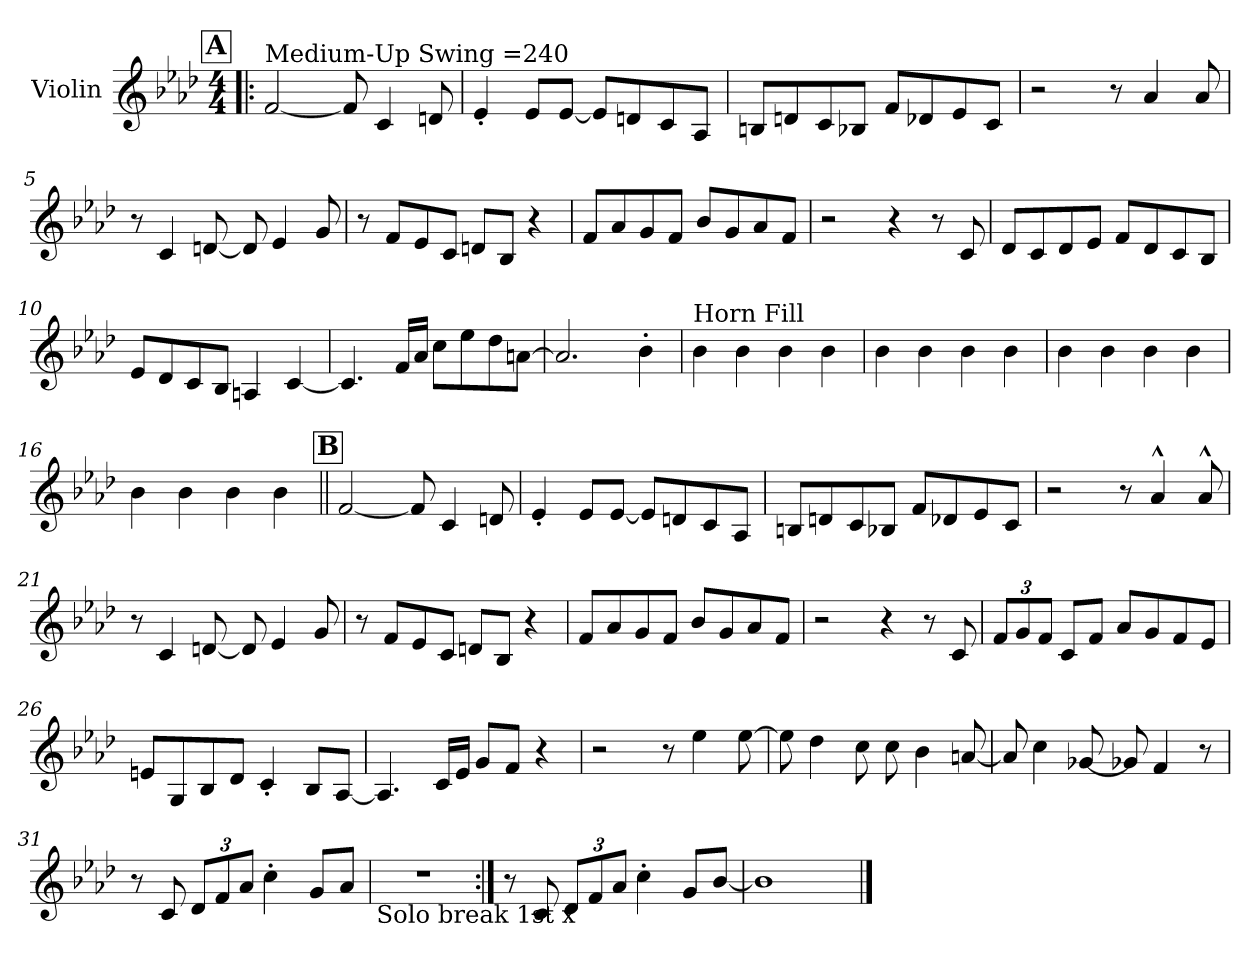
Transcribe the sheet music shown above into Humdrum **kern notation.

**kern
*part1
*staff1
*I"Violin
*I'Vln
*clefG2
*k[b-e-a-d-]
*A-:
*M4/4
!!LO:REH:place=s1:a:t=A
=1!|:
!LO:TX:a:t=Medium-Up Swing =240
[2f/
8f/]
4c/
8dn/
=2
4e-'/
8e-/L
[8e-/J
8e-/L]
8dn/
8c/
8A-/J
=3
8Bn/L
8dn/
8c/
8B-X/J
8f/L
8d-X/
8e-/
8c/J
=4
2r
8r
4a-/
8a-/
!!LO:LB:g=z
=5
8r
4c/
[8dn/
8d/]
4e-/
8g/
=6
8r
8f/L
8e-/
8c/J
8dn/L
8B-/J
4r
=7
8f/L
8a-/
8g/
8f/J
8b-/L
8g/
8a-/
8f/J
=8
2r
4r
8r
8c/
!!LO:LB:g=z
=9
8d-/L
8c/
8d-/
8e-/J
8f/L
8d-/
8c/
8B-/J
=10
8e-/L
8d-/
8c/
8B-/J
4An/
[4c/
=11
4.c/]
16f/L
16a-/J
8cc\L
8ee-\
8dd-\
[8an\J
=12
2.an/]
4b-'\
!!LO:LB:g=z
=13
!LO:TX:a:t=Horn Fill
4b-\
4b-\
4b-\
4b-\
=14
4b-\
4b-\
4b-\
4b-\
=15
4b-\
4b-\
4b-\
4b-\
=16
4b-\
4b-\
4b-\
4b-\
!!LO:LB:g=z
!!LO:REH:place=s1:a:t=B
=17||
[2f/
8f/]
4c/
8dn/
=18
4e-'/
8e-/L
[8e-/J
8e-/L]
8dn/
8c/
8A-/J
=19
8Bn/L
8dn/
8c/
8B-X/J
8f/L
8d-X/
8e-/
8c/J
=20
2r
8r
4a-^^/
8a-^^/
!!LO:LB:g=z
=21
8r
4c/
[8dn/
8d/]
4e-/
8g/
=22
8r
8f/L
8e-/
8c/J
8dn/L
8B-/J
4r
=23
8f/L
8a-/
8g/
8f/J
8b-/L
8g/
8a-/
8f/J
=24
2r
4r
8r
8c/
!!LO:LB:g=z
=25
*Xbrackettup
12f/L
12g/
12f/J
8c/L
8f/J
8a-/L
8g/
8f/
8e-/J
=26
8en/L
8G/
8B-/
8d-/J
4c'/
8B-/L
[8A-/J
=27
4.A-/]
16c/L
16e-/J
8g/L
8f/J
4r
=28
2r
8r
4ee-\
[8ee-\
!!LO:LB:g=z
=29
8ee-\]
4dd-\
8cc\
8cc\
4b-\
[8an/
=30
8an/]
4cc\
[8g-X/
8g-X/]
4f/
8r
=31
8r
8c/
12d-/L
12f/
12a-/J
4cc'\
8g/L
8a-/J
=32
!LO:TX:b:t=Solo break 1st x
1r
!!LO:LB:g=z
=33:|!
8r
8c/
12d-/L
12f/
12a-/J
4cc'\
8g/L
[8b-/J
=34
1b-]
==
*-
